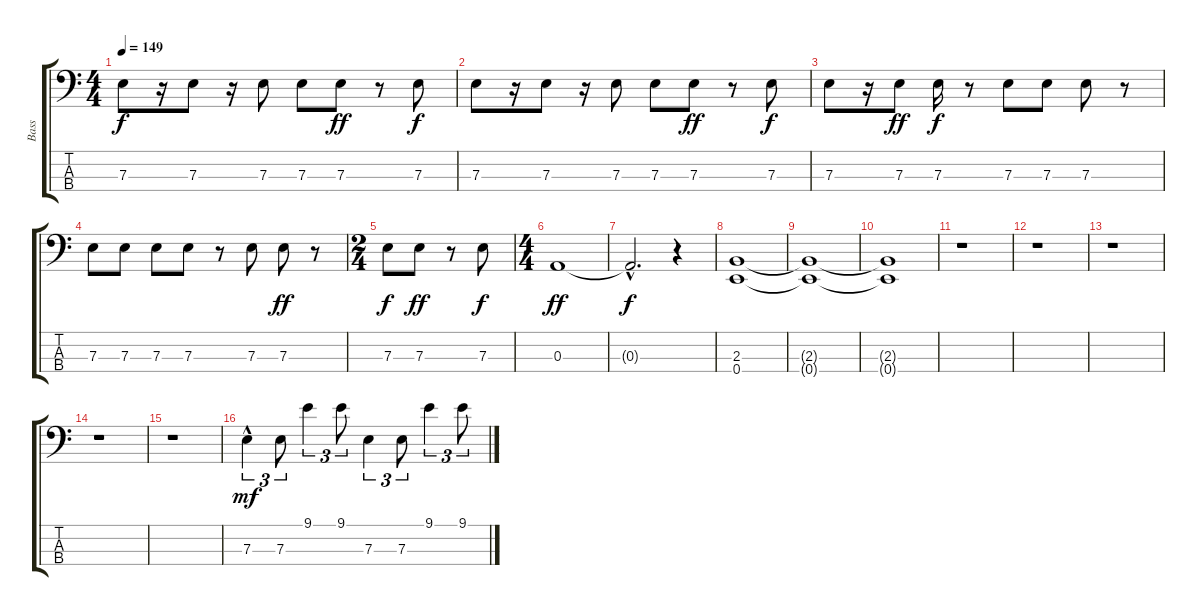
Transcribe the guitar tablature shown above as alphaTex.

\track ("Bass" "Bass") {instrument electricbassfinger}
\staff {score tabs}
\tuning (G2 D2 A1 E1) {hide}
\ts (4 4)
\tempo 149
\clef f4
\ks c
7.3.8{dy f} r.16 7.3.8 r.16 7.3.8 7.3.8 7.3.8{dy ff} r.8 7.3.8{dy f} |
7.3.8 r.16 7.3.8 r.16 7.3.8 7.3.8 7.3.8{dy ff} r.8 7.3.8{dy f} |
7.3.8 r.16 7.3.8{dy ff} 7.3.16{dy f} r.8 7.3.8 7.3.8 7.3.8 r.8 |
7.3.8 7.3.8 7.3.8 7.3.8 r.8 7.3.8 7.3.8{dy ff} r.8 |
\ts (2 4)
7.3.8{dy f} 7.3.8{dy ff} r.8 7.3.8{dy f} |
\ts (4 4)
0.3.1{dy ff} |
0.3{hac t}.2{d dy f} r.4 |
(2.3 0.4).1 |
(2.3{t} 0.4{t}).1 |
(2.3{t} 0.4{t}).1 |
r.1 |
r.1 |
r.1 |
r.1 |
r.1 |
7.3{hac}.4{tu (3 2) dy mf} 7.3.8{tu (3 2)} 9.1.4{tu (3 2)} 9.1.8{tu (3 2)} 7.3.4{tu (3 2)} 7.3.8{tu (3 2)} 9.1.4{tu (3 2)} 9.1.8{tu (3 2)}
